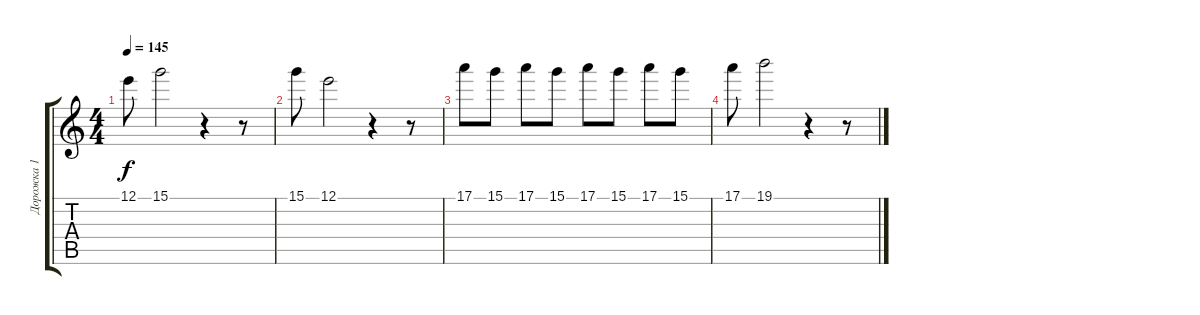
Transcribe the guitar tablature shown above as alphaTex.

\track ("Дорожка 1" "Дорожка 1") {instrument sitar}
\staff {score tabs}
\tuning (E5 B4 G4 D4 A3 E3) {hide}
\ts (4 4)
\tempo 145
\clef g2
\ks c
12.1.8{dy f} 15.1.2 r.4 r.8 |
15.1.8 12.1.2 r.4 r.8 |
17.1.8 15.1.8 17.1.8 15.1.8 17.1.8 15.1.8 17.1.8 15.1.8 |
17.1.8 19.1.2 r.4 r.8
